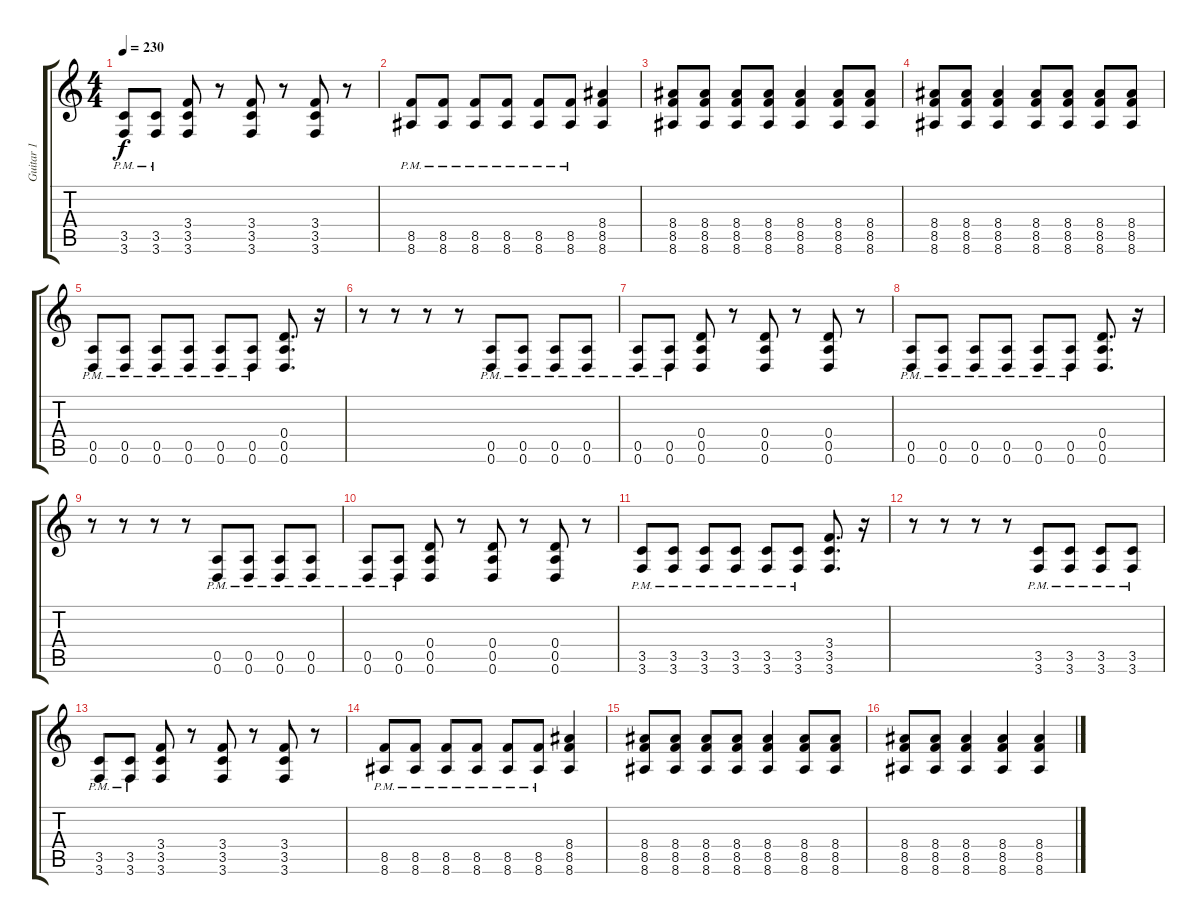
\track ("Guitar 1" "Guitar 1") {instrument distortionguitar}
\staff {score tabs}
\tuning (E4 B3 G3 D3 A2 D2) {hide}
\ts (4 4)
\tempo 230
\clef g2
\ks c
(3.5{pm} 3.6{pm}).8{dy f} (3.5{pm} 3.6{pm}).8 (3.4 3.5 3.6).8 r.8 (3.4 3.5 3.6).8 r.8 (3.4 3.5 3.6).8 r.8 |
(8.5{pm} 8.6{pm}).8 (8.5{pm} 8.6{pm}).8 (8.5{pm} 8.6{pm}).8 (8.5{pm} 8.6{pm}).8 (8.5{pm} 8.6{pm}).8 (8.5{pm} 8.6{pm}).8 (8.4 8.5 8.6).4 |
(8.4 8.5 8.6).8 (8.4 8.5 8.6).8 (8.4 8.5 8.6).8 (8.4 8.5 8.6).8 (8.4 8.5 8.6).4 (8.4 8.5 8.6).8 (8.4 8.5 8.6).8 |
(8.4 8.5 8.6).8 (8.4 8.5 8.6).8 (8.4 8.5 8.6).4 (8.4 8.5 8.6).8 (8.4 8.5 8.6).8 (8.4 8.5 8.6).8 (8.4 8.5 8.6).8 |
(0.5{pm} 0.6{pm}).8 (0.5{pm} 0.6{pm}).8 (0.5{pm} 0.6{pm}).8 (0.5{pm} 0.6{pm}).8 (0.5{pm} 0.6{pm}).8 (0.5{pm} 0.6{pm}).8 (0.4 0.5 0.6).8{d} r.16 |
r.8 r.8 r.8 r.8 (0.5{pm} 0.6{pm}).8 (0.5{pm} 0.6{pm}).8 (0.5{pm} 0.6{pm}).8 (0.5{pm} 0.6{pm}).8 |
(0.5{pm} 0.6{pm}).8 (0.5{pm} 0.6{pm}).8 (0.4 0.5 0.6).8 r.8 (0.4 0.5 0.6).8 r.8 (0.4 0.5 0.6).8 r.8 |
(0.5{pm} 0.6{pm}).8 (0.5{pm} 0.6{pm}).8 (0.5{pm} 0.6{pm}).8 (0.5{pm} 0.6{pm}).8 (0.5{pm} 0.6{pm}).8 (0.5{pm} 0.6{pm}).8 (0.4 0.5 0.6).8{d} r.16 |
r.8 r.8 r.8 r.8 (0.5{pm} 0.6{pm}).8 (0.5{pm} 0.6{pm}).8 (0.5{pm} 0.6{pm}).8 (0.5{pm} 0.6{pm}).8 |
(0.5{pm} 0.6{pm}).8 (0.5{pm} 0.6{pm}).8 (0.4 0.5 0.6).8 r.8 (0.4 0.5 0.6).8 r.8 (0.4 0.5 0.6).8 r.8 |
(3.5{pm} 3.6{pm}).8 (3.5{pm} 3.6{pm}).8 (3.5{pm} 3.6{pm}).8 (3.5{pm} 3.6{pm}).8 (3.5{pm} 3.6{pm}).8 (3.5{pm} 3.6{pm}).8 (3.4 3.5 3.6).8{d} r.16 |
r.8 r.8 r.8 r.8 (3.5{pm} 3.6{pm}).8 (3.5{pm} 3.6{pm}).8 (3.5{pm} 3.6{pm}).8 (3.5{pm} 3.6{pm}).8 |
(3.5{pm} 3.6{pm}).8 (3.5{pm} 3.6{pm}).8 (3.4 3.5 3.6).8 r.8 (3.4 3.5 3.6).8 r.8 (3.4 3.5 3.6).8 r.8 |
(8.5{pm} 8.6{pm}).8 (8.5{pm} 8.6{pm}).8 (8.5{pm} 8.6{pm}).8 (8.5{pm} 8.6{pm}).8 (8.5{pm} 8.6{pm}).8 (8.5{pm} 8.6{pm}).8 (8.4 8.5 8.6).4 |
(8.4 8.5 8.6).8 (8.4 8.5 8.6).8 (8.4 8.5 8.6).8 (8.4 8.5 8.6).8 (8.4 8.5 8.6).4 (8.4 8.5 8.6).8 (8.4 8.5 8.6).8 |
(8.4 8.5 8.6).8 (8.4 8.5 8.6).8 (8.4 8.5 8.6).4 (8.4 8.5 8.6).4 (8.4 8.5 8.6).4
